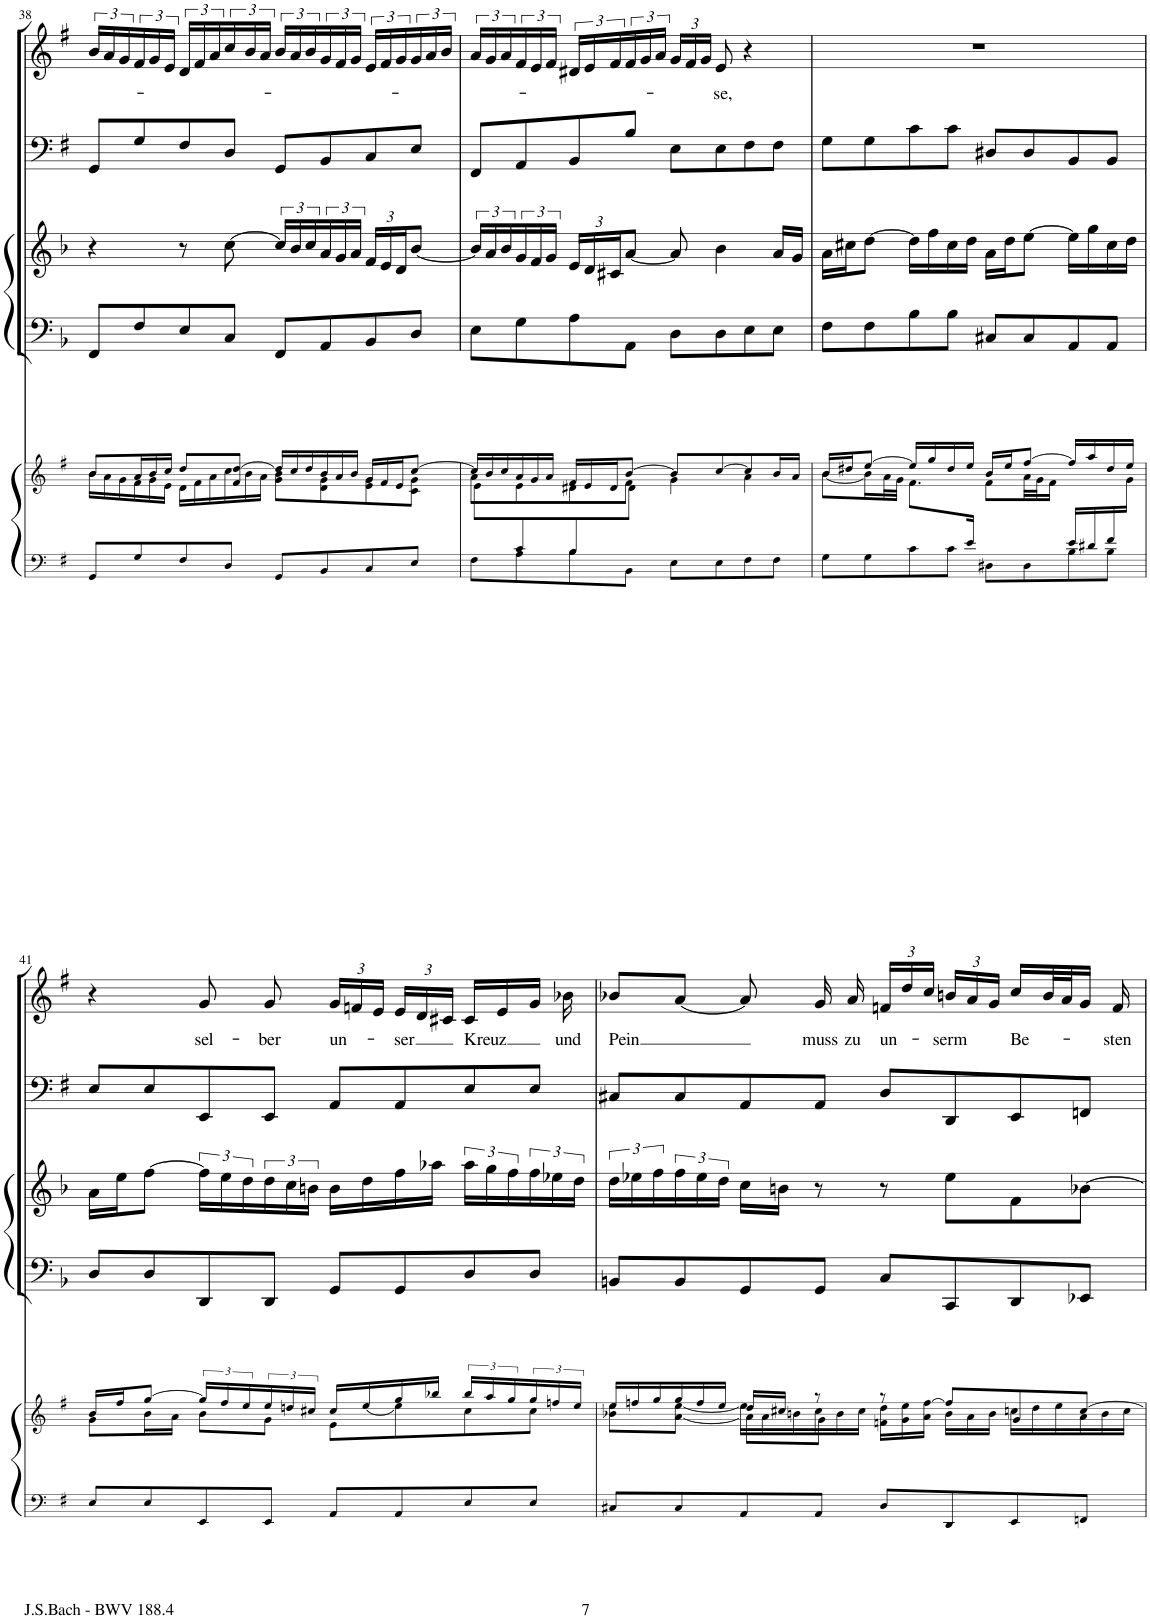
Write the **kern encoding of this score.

**kern	**kern	**kern	**kern	**kern	**kern	**text
*part4	*part4	*part3	*part3	*part2	*part1	*part1
*staff6	*staff5	*staff4	*staff3	*staff2	*staff1	*staff1
*I"Piano reduction	*	*I"Organo obligato	*	*I"Violoncello	*I"Alto	*
*I'Pno	*	*	*	*I'Vc	*	*
!!LO:PB:g=z
*clefF4	*clefG2	*clefF4	*clefG2	*clefF4	*clefG2	*
*	*	*Trd-1c-2	*Trd-1c-2	*	*	*
*k[f#]	*k[f#]	*k[b-]	*k[b-]	*k[f#]	*k[f#]	*
*M4/4	*M4/4	*M4/4	*M4/4	*M4/4	*M4/4	*
*met(c)	*met(c)	*met(c)	*met(c)	*met(c)	*met(c)	*
=38	=38	=38	=38	=38	=38	=38
*	*^	*	*	*	*	*
8GG/L	8b/L	24b\LL	8FF/L	4r	8GG/L	24b/LL	.
.	.	24a\	.	.	.	24a/	.
.	.	24g\	.	.	.	24g/	.
*	*Xbrackettup	*brackettup	*	*	*	*	*
8G/	24a/L	24f#\	8F/	.	8G/	24f#/	.
.	24b/	24g\	.	.	.	24g/	.
.	24cc/JJ	24e\JJ	.	.	.	24e/JJ	.
8F#/	8dd/L	24d\LL	8E/	8r	8F#/	24d/LL	.
.	.	24f#\	.	.	.	24f#/	.
.	.	24a\	.	.	.	24a/	.
8D/J	8f#/ [8dd/J	24cc\	8C/J	[8cc\	8D/J	24cc/	.
.	.	24b\	.	.	.	24b/	.
.	.	24a\JJ	.	.	.	24a/JJ	.
8GG/L	24dd/LL]	8g\ 8b\L	8FF/L	24cc/LL]	8GG/L	24b/LL	.
.	24cc/	.	.	24b-/	.	24a/	.
.	24dd/	.	.	24cc/	.	24b/	.
8BB/	24b/	8d\ 8g\	8AA/	24a/	8BB/	24g/	.
.	24a/	.	.	24g/	.	24f#/	.
.	24b/JJ	.	.	24a/JJ	.	24g/JJ	.
*	*Xbrackettup	*	*	*Xbrackettup	*	*	*
8C/	24g/LL	8e\ 8g\	8BB-/	24f/LL	8C/	24e/LL	.
.	24f#/	.	.	24e/	.	24f#/	.
.	24e/J	.	.	24d/J	.	24g/	.
8E/J	[8cc/J	8c\ 8g\J	8D/J	[8b-/J	8E/J	24g/	.
.	.	.	.	.	.	24a/	.
.	.	.	.	.	.	24b/JJ	.
=39	=39	=39	=39	=39	=39	=39	=39
*^	*	*^	*	*	*	*	*
*	*	*	*	*	*	*brackettup	*	*	*
8ryy	8F#\L	24cc/LL]	8a\L	8e\L	8E\L	24b-/LL]	8FF#/L	24a/LL	.
.	.	24b/	.	.	.	24a/	.	24g/	.
.	.	24cc/	.	.	.	24b-/	.	24a/	.
*	*	*brackettup	*	*	*	*	*	*	*
8c/	8A\	24a/	8e\	4ryy	8G\	24g/	8AA/	24f#/	.
.	.	24g/	.	.	.	24f/	.	24e/	.
.	.	24a/JJ	.	.	.	24g/JJ	.	24f#/JJ	.
*	*	*Xbrackettup	*	*	*	*Xbrackettup	*	*	*
8B/	8B\	24f#/LL	8d#X\	.	8A\	24e/LL	8BB/	24d#X/LL	.
.	.	24e/	.	.	.	24d/	.	24e/	.
.	.	24d#/J	.	.	.	24c#X/J	.	24f#/	.
2ryy	8BB\J	[8b/J	8f#\J	8d#\J	8AA\J	[8a/J	8B/J	24f#/	.
.	.	.	.	.	.	.	.	24g/	.
.	.	.	.	.	.	.	.	24a/JJ	.
*	*	*	*	*	*	*	*	*Xbrackettup	*
.	8E\L	8b/L]	4g\	2ryy	8D\L	8a/]	8E\L	24g/LL	.
.	.	.	.	.	.	.	.	24f#/	.
.	.	.	.	.	.	.	.	24g/JJ	.
!	!	!	!	!	!	!	!	!	!LO:LY:b
.	8E\	[8cc/	.	.	8D\	4b-\	8E\	8e/	-se,
.	8F#\	8cc/]	4a\	.	8E\	.	8F#\	4r	.
8ryy	8F#\J	16b/L	.	.	8E\J	16a/LL	8F#\J	.	.
.	.	16a/JJ	.	.	.	16g/JJ	.	.	.
*	*	*	*v	*v	*	*	*	*	*
=40	=40	=40	=40	=40	=40	=40	=40	=40
4..ryy	8G\L	16b/LL	[8b\L	8F\L	16a\LL	8G\L	1r	.
.	.	16dd#X/J	.	.	16cc#X\J	.	.	.
.	8G\	[8ee/J	16b\L]	8F\	[8dd\J	8G\	.	.
.	.	.	32a\L	.	.	.	.	.
.	.	.	32g\JJJ	.	.	.	.	.
.	8c\	16ee/LL]	8.f#\L	8B-\	16dd\LL]	8c\	.	.
.	.	16gg/	.	.	16ff\	.	.	.
.	8c\J	16dd#/	.	8B-\J	16cc#\	8c\J	.	.
16e/Jk	.	16ee/JJ	16ryy	.	16dd\JJ	.	.	.
4ryy	8D#X\L	16b/LL	8f#\L	8C#X/L	16a\LL	8D#X/L	.	.
.	.	16ee/J	.	.	16dd\J	.	.	.
.	8D#\	[8ff#/J	32a\LL	8C#/	[8ee\J	8D#/	.	.
.	.	.	32g\J	.	.	.	.	.
.	.	.	16f#\JJ	.	.	.	.	.
16e/LL	8B\	16ff#/LL]	8.ryy	8AA/	16ee\LL]	8BB/	.	.
16d#X/	.	16aa/	.	.	16gg\	.	.	.
16f#/	8B\J	16dd#/	.	8AA/J	16cc#\	8BB/J	.	.
16ryy	.	16ee/JJ	16g\JJ	.	16dd\JJ	.	.	.
*v	*v	*	*	*	*	*	*	*
!!LO:LB:g=z
=41	=41	=41	=41	=41	=41	=41	=41
8E/L	16b/LL	8g\L	8D/L	16a\LL	8E/L	4r	.
.	16ff#/J	.	.	16ee\J	.	.	.
8E/	[8gg/J	16b\L	8D/	[8ff\J	8E/	.	.
.	.	16a\JJ	.	.	.	.	.
*	*brackettup	*	*	*brackettup	*	*	*
!	!	!	!	!	!	!	!LO:LY:b
8EE/	24gg/LL]	8b\L	8DD/	24ff\LL]	8EE/	8g/	sel-
.	24ff#/	.	.	24ee\	.	.	.
.	24ee/	.	.	24dd\	.	.	.
!	!	!	!	!	!	!	!LO:LY:b
8EE/J	24ee/	8g\J	8DD/J	24dd\	8EE/J	8g/	-ber
.	24ddn/	.	.	24cc\	.	.	.
.	24cc#X/JJ	.	.	24bn\JJ	.	.	.
!	!	!	!	!	!	!	!LO:LY:b
8AA/L	16cc#/LL	8e\L	8GG/L	16b\LL	8AA/L	24g/LL	un-
.	.	.	.	.	.	24fn/	.
.	[<16ee/	.	.	16dd\	.	.	.
.	.	.	.	.	.	24e/JJ	.
!	!	!	!	!	!	!	!LO:LY:b
8AA/	16gg/	8ee\]	8GG/	16ff\	8AA/	24e/LL	-ser
.	.	.	.	.	.	24d/	.
.	16bb-X/JJ	.	.	16aa-X\JJ	.	.	.
.	.	.	.	.	.	24c#X/JJ	.
!	!	!	!	!	!	!	!LO:LY:b
8E/	24bb-/LL	8cc#\	8D/	24aa-\LL	8E/	16c#/LL	Kreuz
.	24aa/	.	.	24gg\	.	.	.
.	.	.	.	.	.	16e/	.
.	24gg/	.	.	24ff\	.	.	.
8E/J	24gg/	8cc#\J	8D/J	24ff\	8E/J	16g/JJ	.
.	24ffn/	.	.	24ee-X\	.	.	.
!	!	!	!	!	!	!	!LO:LY:b
.	.	.	.	.	.	16b-X\	und
.	24ee/JJ	.	.	24dd\JJ	.	.	.
=42	=42	=42	=42	=42	=42	=42	=42
*	*	*^	*	*	*	*	*
!	!	!	!	!	!	!	!	!LO:LY:b
8C#X/L	24ee/LL	8b-X\ 8ee\L	4ryy	8BBn/L	24dd\LL	8C#X/L	8b-X/L	Pein
.	24ffn/	.	.	.	24ee-X\	.	.	.
.	24gg/	.	.	.	24ff\	.	.	.
8C#/	24gg/	[8a\ [8ee\J	.	8BB/	24ff\	8C#/	[8a/J	.
.	24ff/	.	.	.	24ee-\	.	.	.
.	24ee/JJ	.	.	.	24dd\JJ	.	.	.
8AA/	16dd/LL	24ee\LL]	8a\L]	8GG/	16cc\LL	8AA/	8a/]	.
.	.	24a\	.	.	.	.	.	.
.	16cc#X/JJ	.	.	.	16bn\JJ	.	.	.
.	.	24bn\	.	.	.	.	.	.
!	!	!	!	!	!	!	!	!LO:LY:b
8AA/J	8r	24cc#\	8g\J	8GG/J	8r	8AA/J	16g/	muss
.	.	24b\	.	.	.	.	.	.
!	!	!	!	!	!	!	!	!LO:LY:b
.	.	.	.	.	.	.	16a/	zu
.	.	24cc#\JJ	.	.	.	.	.	.
*	*	*Xbrackettup	*	*	*	*	*	*
!	!	!	!	!	!	!	!	!LO:LY:b
8D/L	8r	24fn\ 24dd\LL	2ryy	8C/L	8r	8D/L	24fn/LL	un-
.	.	24g\ 24ee\	.	.	.	.	24dd/	.
.	.	24a\ [>24ff\JJ	.	.	.	.	24cc/JJ	.
!	!	!	!	!	!	!	!	!LO:LY:b
8DD/	8ff/L]	24b\LL	.	8CC/	8ee-\L	8DD/	24bn/LL	-serm
.	.	24a\	.	.	.	.	24a/	.
.	.	24b\JJ	.	.	.	.	24g/JJ	.
!	!	!	!	!	!	!	!	!LO:LY:b
8EE/	8g/	24ccn\LL	.	8DD/	8f\	8EE/	16cc/LL	Be-
.	.	24dd\	.	.	.	.	.	.
.	.	.	.	.	.	.	32b/L	.
.	.	24ee\	.	.	.	.	.	.
.	.	.	.	.	.	.	32a/J	.
8FFn/J	[8cc/J	24a\	.	8EE-X/J	[8b-X\J	8FFn/J	16g/JJ	.
.	.	24b\	.	.	.	.	.	.
!	!	!	!	!	!	!	!	!LO:LY:b
.	.	.	.	.	.	.	16f/	-sten
.	.	24cc\JJ	.	.	.	.	.	.
*	*v	*v	*v	*	*	*	*	*
=	=	=	=	=	=	=
*-	*-	*-	*-	*-	*-	*-
